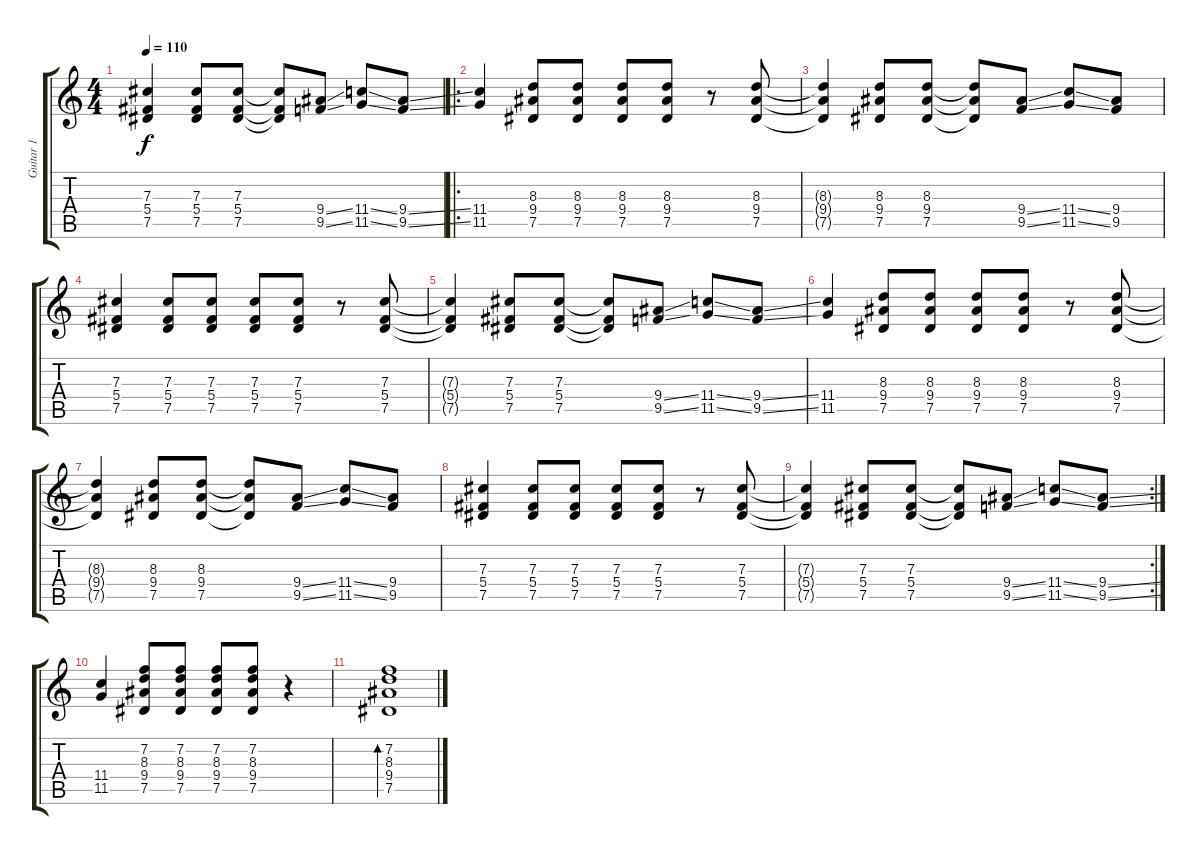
\track ("Guitar 1" "Guitar 1") {instrument electricguitarjazz}
\staff {score tabs}
\tuning (Eb4 Bb3 Gb3 Db3 Ab2 Eb2) {hide}
\ts (4 4)
\tempo 110
\clef g2
\ks c
(7.3{t} 5.4{t} 7.5{t}).4{dy f} (7.3 5.4 7.5).8 (7.3 5.4 7.5).8 (7.3{t} 5.4{t} 7.5{t}).8 (9.4{ss} 9.5{ss}).8 (11.4{ss} 11.5{ss}).8 (9.4{ss} 9.5{ss}).8 |
\ro
(11.4 11.5).4 (8.3 9.4 7.5).8 (8.3 9.4 7.5).8 (8.3 9.4 7.5).8 (8.3 9.4 7.5).8 r.8 (8.3 9.4 7.5).8 |
(8.3{t} 9.4{t} 7.5{t}).4 (8.3 9.4 7.5).8 (8.3 9.4 7.5).8 (8.3{t} 9.4{t} 7.5{t}).8 (9.4{ss} 9.5{ss}).8 (11.4{ss} 11.5{ss}).8 (9.4 9.5).8 |
(7.3 5.4 7.5).4 (7.3 5.4 7.5).8 (7.3 5.4 7.5).8 (7.3 5.4 7.5).8 (7.3 5.4 7.5).8 r.8 (7.3 5.4 7.5).8 |
(7.3{t} 5.4{t} 7.5{t}).4 (7.3 5.4 7.5).8 (7.3 5.4 7.5).8 (7.3{t} 5.4{t} 7.5{t}).8 (9.4{ss} 9.5{ss}).8 (11.4{ss} 11.5{ss}).8 (9.4{ss} 9.5{ss}).8 |
(11.4 11.5).4 (8.3 9.4 7.5).8 (8.3 9.4 7.5).8 (8.3 9.4 7.5).8 (8.3 9.4 7.5).8 r.8 (8.3 9.4 7.5).8 |
(8.3{t} 9.4{t} 7.5{t}).4 (8.3 9.4 7.5).8 (8.3 9.4 7.5).8 (8.3{t} 9.4{t} 7.5{t}).8 (9.4{ss} 9.5{ss}).8 (11.4{ss} 11.5{ss}).8 (9.4 9.5).8 |
(7.3 5.4 7.5).4 (7.3 5.4 7.5).8 (7.3 5.4 7.5).8 (7.3 5.4 7.5).8 (7.3 5.4 7.5).8 r.8 (7.3 5.4 7.5).8 |
\rc 2
(7.3{t} 5.4{t} 7.5{t}).4 (7.3 5.4 7.5).8 (7.3 5.4 7.5).8 (7.3{t} 5.4{t} 7.5{t}).8 (9.4{ss} 9.5{ss}).8 (11.4{ss} 11.5{ss}).8 (9.4{ss} 9.5{ss}).8 |
(11.4 11.5).4 (7.2 8.3 9.4 7.5).8 (7.2 8.3 9.4 7.5).8 (7.2 8.3 9.4 7.5).8 (7.2 8.3 9.4 7.5).8 r.4 |
(7.2 8.3 9.4 7.5).1{bd 240}
